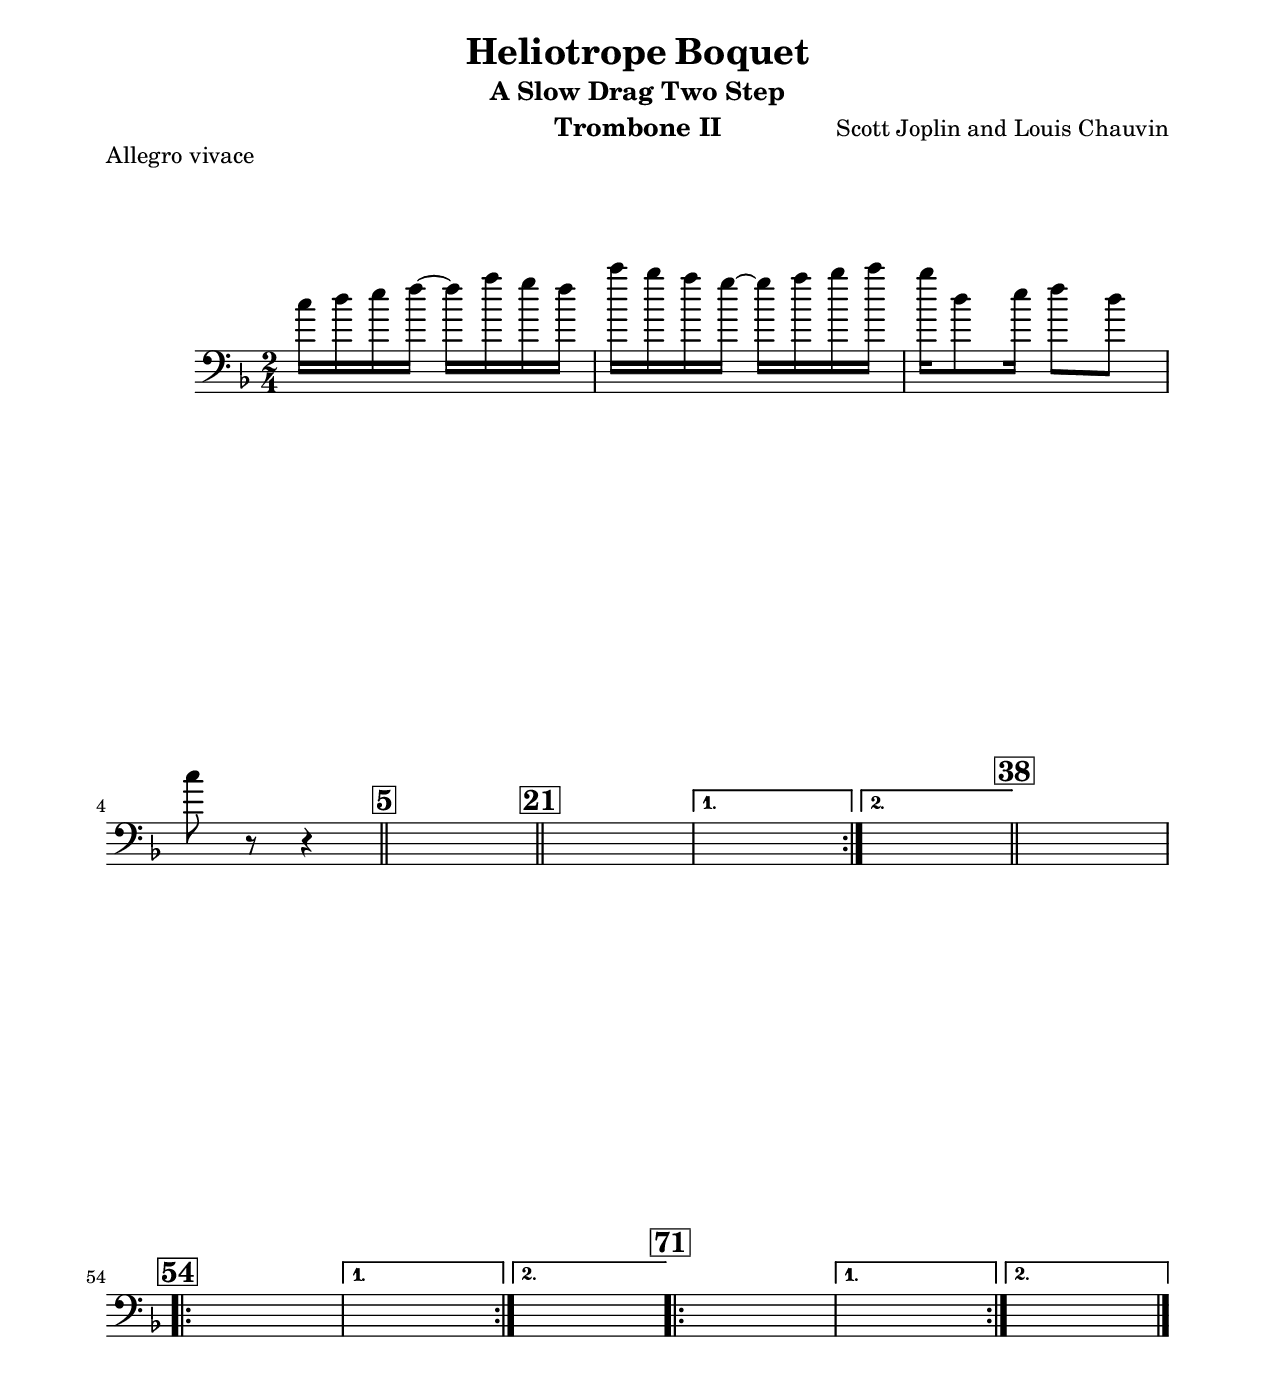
\version "2.22.2"

\include "defs.lyi"
\version "2.22.2"

\include "defs.lyi"

tromboneTwoDynamics =
{
  s2*4 |
  % 5
  s2*16 |

  \repeat volta 2
  {
    % 21
    s2*15 |
  }
  \alternative
  {
    {
      s2 |
    }
    {
      s2 |
    }
  }

  % 38
  s2*16 |

  \repeat volta 2
  {
    % 54
    s2*15 |
  }
  \alternative
  {
    {
      s2 |
    }
    {
      s2 |
    }
  }

  \repeat volta 2
  {
    % 71
    s2*15 |
  }
  \alternative
  {
    {
      s2 |
    }
    {
      s2 |
    }
  }
}


tromboneTwoCues =
{
  \time 2/4
  \key g \major
  \clef bass

  s2*87 |
}


tromboneTwoNotCues =
{
  \time 2/4
  \key g \major
  \clef bass

  s2*87 |
}


tromboneTwoNotes =
{
  d16 e fis g~g b a g |
  d'16 c b a~a b c d |
  c16 e,8 fis16 g8 e |
  d8 r r4 |

  % 5
  s2*16 |

  \repeat volta 2
  {
    % 21
    s2*15 |
  }
  \alternative
  {
    {
      s2 |
    }
    {
      s2 |
    }
  }

  % 38
  s2*16 |

  \repeat volta 2
  {
    % 54
    s2*15 |
  }
  \alternative
  {
    {
      s2 |
    }
    {
      s2 |
    }
  }

  \repeat volta 2
  {
    % 71
    s2*15 |
  }
  \alternative
  {
    {
      s2 |
    }
    {
      s2 |
    }
  }
}

tromboneTwoScore = \transpose c bes \relative c' { << \tromboneTwoNotes \tromboneTwoNotCues \tromboneTwoDynamics >> }
tromboneTwoPart  = \transpose c bes \relative c' { << \tromboneTwoNotes \tromboneTwoCues    \tromboneTwoDynamics >> }


instrument = "Trombone II"

notes = \tromboneTwoPart

\include "Part.lyi"
